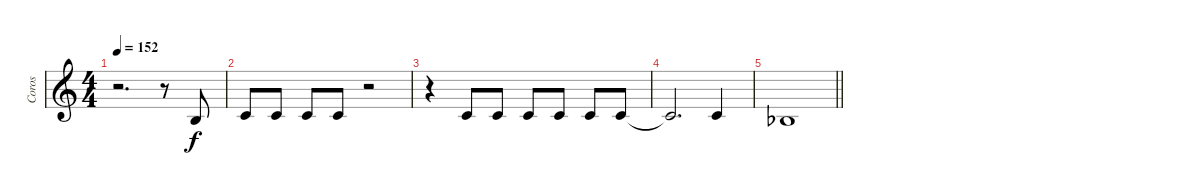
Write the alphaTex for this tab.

\track ("Coros" "Coros") {instrument synthvoice}
\staff {score}
\tuning (E4 B3 G3 D3 A2 E2 B1) {hide}
\ts (4 4)
\tempo 152
\clef g2
\ks c
r.2{d dy f} r.8 0.2.8 |
1.2.8 1.2.8 1.2.8 1.2.8 r.2 |
r.4 1.2.8 1.2.8 1.2.8 1.2.8 1.2.8 1.2.8 |
1.2{t}.2{d} 1.2.4 |
\barLineRight lightlight
3.3{acc b}.1
